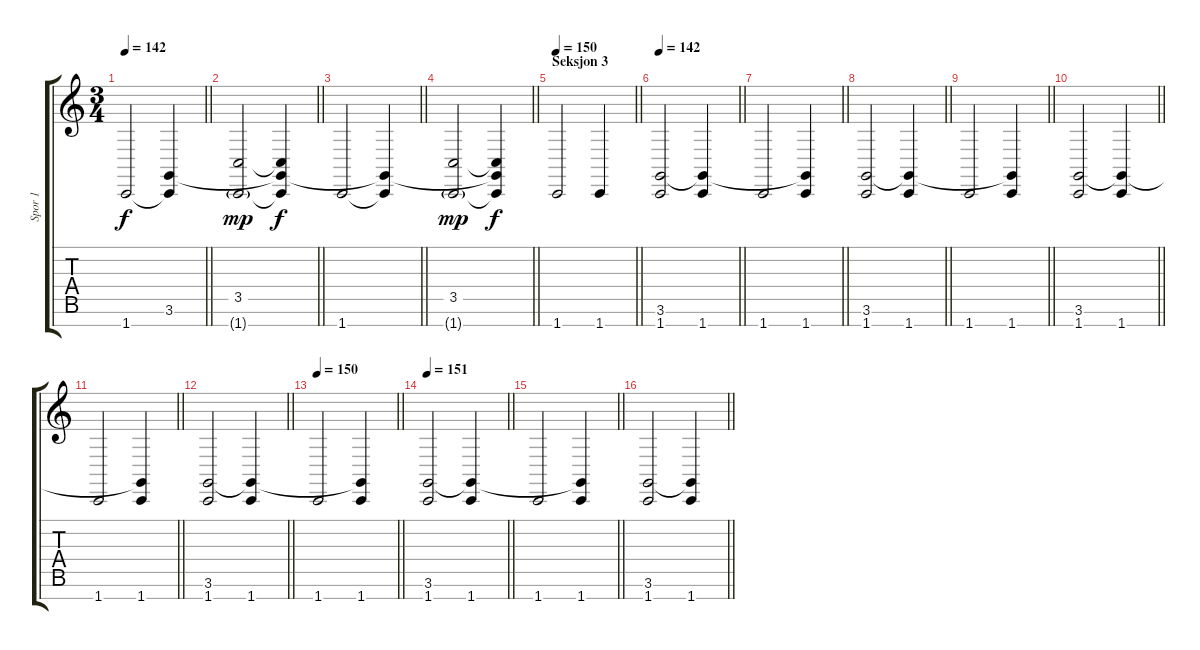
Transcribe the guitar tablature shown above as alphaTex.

\track ("Spor 1" "Spor 1") {instrument acousticgrandpiano}
\staff {score tabs}
\tuning (E4 B3 G3 D3 A2 E2 B1) {hide}
\ts (3 4)
\tempo 142
\clef g2
\barLineRight lightlight
\ks c
1.7.2{dy f} (3.6{t} 1.7{t}).4 |
\barLineRight lightlight
(3.5 1.7{g}).2{dy mp} (3.5{t} 3.6{t} 1.7{t}).4{dy f} |
\barLineRight lightlight
1.7.2 (3.6{t} 1.7{t}).4 |
\barLineRight lightlight
(3.5 1.7{g}).2{dy mp} (3.5{t} 3.6{t} 1.7{t}).4{dy f} |
\section ("" "Seksjon 3")
\tempo 142
\tempo 150
\barLineRight lightlight
1.7.2{volume 10} 1.7.4 |
\tempo 142
\barLineRight lightlight
(3.6 1.7).2 (3.6{t} 1.7).4 |
\barLineRight lightlight
1.7.2 (3.6{t} 1.7).4 |
\barLineRight lightlight
(3.6 1.7).2 (3.6{t} 1.7).4 |
\barLineRight lightlight
1.7.2 (3.6{t} 1.7).4 |
\barLineRight lightlight
(3.6 1.7).2 (3.6{t} 1.7).4 |
\barLineRight lightlight
1.7.2 (3.6{t} 1.7).4 |
\barLineRight lightlight
(3.6 1.7).2 (3.6{t} 1.7).4 |
\tempo 142
\tempo 150
\barLineRight lightlight
1.7.2 (3.6{t} 1.7).4 |
\tempo 142
\tempo 151
\barLineRight lightlight
(3.6 1.7).2 (3.6{t} 1.7).4 |
\barLineRight lightlight
1.7.2 (3.6{t} 1.7).4 |
\barLineRight lightlight
(3.6 1.7).2 (3.6{t} 1.7).4
